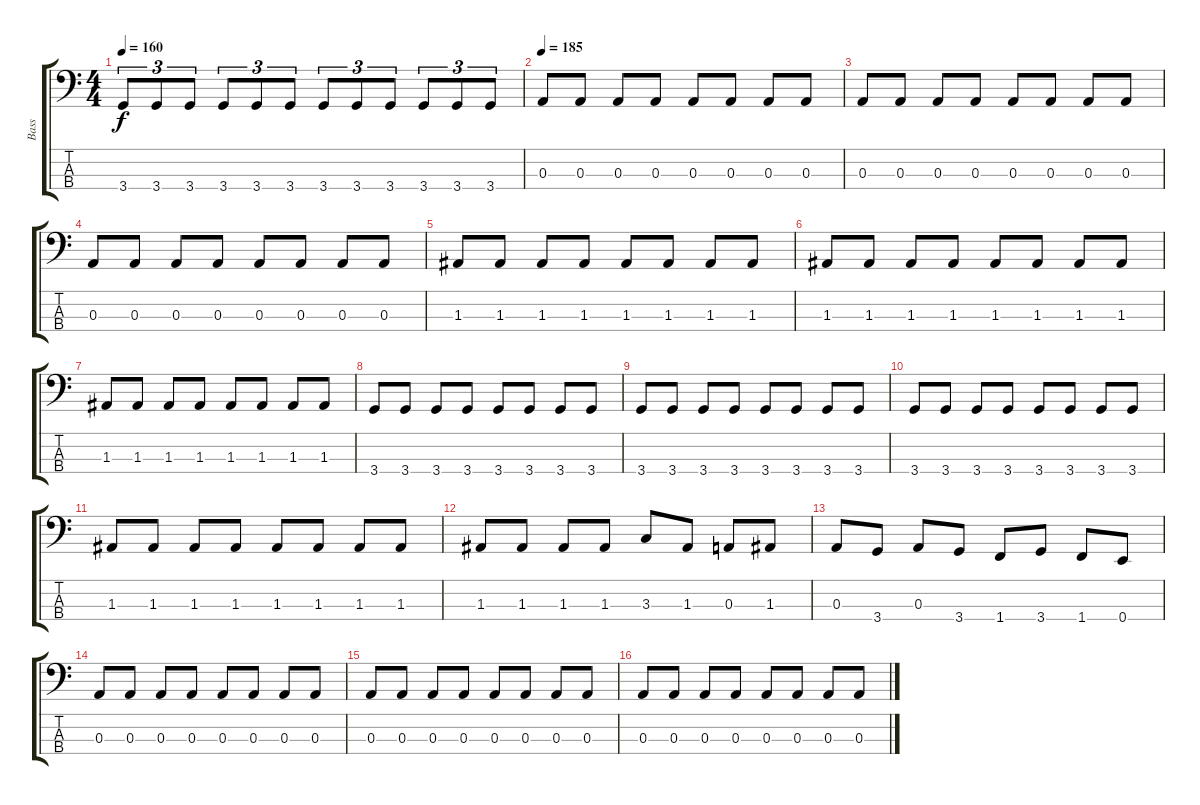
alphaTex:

\track ("Bass" "Bass") {instrument electricbassfinger}
\staff {score tabs}
\tuning (G2 D2 A1 E1) {hide}
\ts (4 4)
\tempo 160
\clef f4
\ks c
3.4.8{tu (3 2) dy f} 3.4.8{tu (3 2)} 3.4.8{tu (3 2)} 3.4.8{tu (3 2)} 3.4.8{tu (3 2)} 3.4.8{tu (3 2)} 3.4.8{tu (3 2)} 3.4.8{tu (3 2)} 3.4.8{tu (3 2)} 3.4.8{tu (3 2)} 3.4.8{tu (3 2)} 3.4.8{tu (3 2)} |
\tempo 185
0.3.8 0.3.8 0.3.8 0.3.8 0.3.8 0.3.8 0.3.8 0.3.8 |
0.3.8 0.3.8 0.3.8 0.3.8 0.3.8 0.3.8 0.3.8 0.3.8 |
0.3.8 0.3.8 0.3.8 0.3.8 0.3.8 0.3.8 0.3.8 0.3.8 |
1.3.8 1.3.8 1.3.8 1.3.8 1.3.8 1.3.8 1.3.8 1.3.8 |
1.3.8 1.3.8 1.3.8 1.3.8 1.3.8 1.3.8 1.3.8 1.3.8 |
1.3.8 1.3.8 1.3.8 1.3.8 1.3.8 1.3.8 1.3.8 1.3.8 |
3.4.8 3.4.8 3.4.8 3.4.8 3.4.8 3.4.8 3.4.8 3.4.8 |
3.4.8 3.4.8 3.4.8 3.4.8 3.4.8 3.4.8 3.4.8 3.4.8 |
3.4.8 3.4.8 3.4.8 3.4.8 3.4.8 3.4.8 3.4.8 3.4.8 |
1.3.8 1.3.8 1.3.8 1.3.8 1.3.8 1.3.8 1.3.8 1.3.8 |
1.3.8 1.3.8 1.3.8 1.3.8 3.3.8 1.3.8 0.3.8 1.3.8 |
0.3.8 3.4.8 0.3.8 3.4.8 1.4.8 3.4.8 1.4.8 0.4.8 |
0.3.8 0.3.8 0.3.8 0.3.8 0.3.8 0.3.8 0.3.8 0.3.8 |
0.3.8 0.3.8 0.3.8 0.3.8 0.3.8 0.3.8 0.3.8 0.3.8 |
0.3.8 0.3.8 0.3.8 0.3.8 0.3.8 0.3.8 0.3.8 0.3.8
